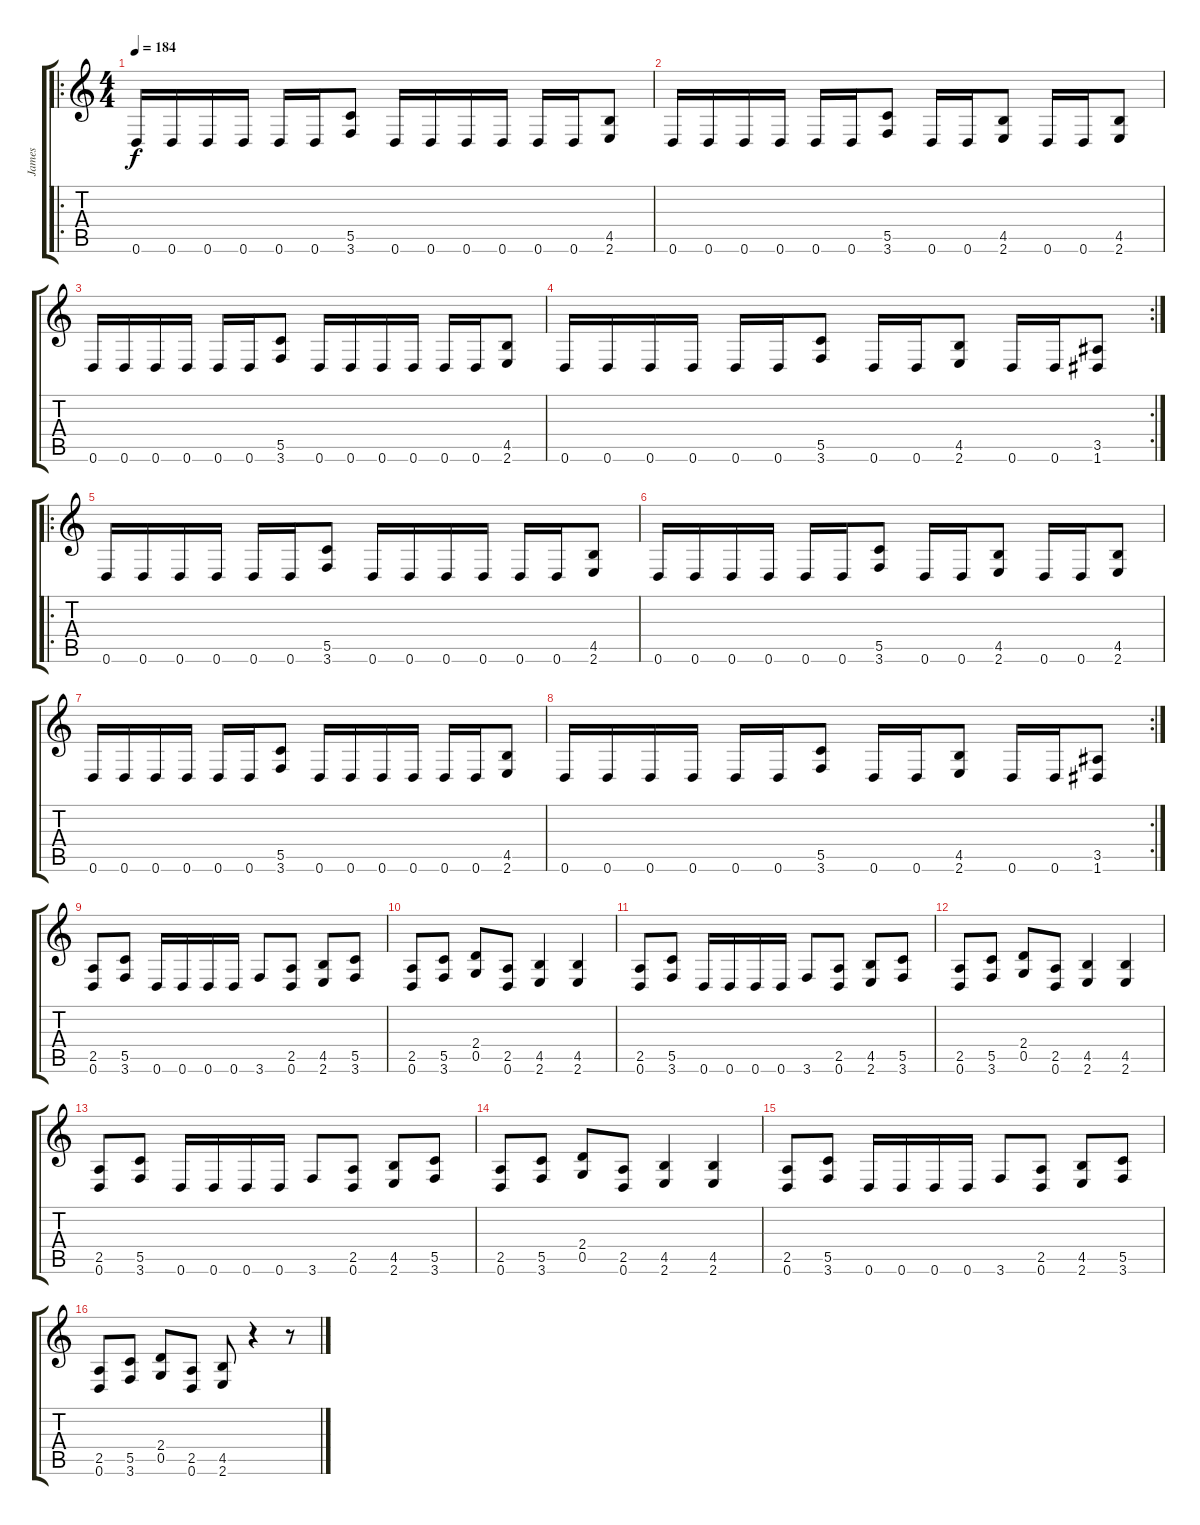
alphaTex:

\track ("James" "James") {instrument distortionguitar}
\staff {score tabs}
\tuning (D4 A3 F3 C3 G2 D2) {hide}
\ro
\ts (4 4)
\tempo 184
\clef g2
\ks c
0.6.16{dy f instrument distortionguitar} 0.6.16 0.6.16 0.6.16 0.6.16 0.6.16 (5.5 3.6).8 0.6.16 0.6.16 0.6.16 0.6.16 0.6.16 0.6.16 (4.5 2.6).8 |
0.6.16 0.6.16 0.6.16 0.6.16 0.6.16 0.6.16 (5.5 3.6).8 0.6.16 0.6.16 (4.5 2.6).8 0.6.16 0.6.16 (4.5 2.6).8 |
0.6.16 0.6.16 0.6.16 0.6.16 0.6.16 0.6.16 (5.5 3.6).8 0.6.16 0.6.16 0.6.16 0.6.16 0.6.16 0.6.16 (4.5 2.6).8 |
\rc 2
0.6.16 0.6.16 0.6.16 0.6.16 0.6.16 0.6.16 (5.5 3.6).8 0.6.16 0.6.16 (4.5 2.6).8 0.6.16 0.6.16 (3.5 1.6).8 |
\ro
0.6.16 0.6.16 0.6.16 0.6.16 0.6.16 0.6.16 (5.5 3.6).8 0.6.16 0.6.16 0.6.16 0.6.16 0.6.16 0.6.16 (4.5 2.6).8 |
0.6.16 0.6.16 0.6.16 0.6.16 0.6.16 0.6.16 (5.5 3.6).8 0.6.16 0.6.16 (4.5 2.6).8 0.6.16 0.6.16 (4.5 2.6).8 |
0.6.16 0.6.16 0.6.16 0.6.16 0.6.16 0.6.16 (5.5 3.6).8 0.6.16 0.6.16 0.6.16 0.6.16 0.6.16 0.6.16 (4.5 2.6).8 |
\rc 2
0.6.16 0.6.16 0.6.16 0.6.16 0.6.16 0.6.16 (5.5 3.6).8 0.6.16 0.6.16 (4.5 2.6).8 0.6.16 0.6.16 (3.5 1.6).8 |
(2.5 0.6).8 (5.5 3.6).8 0.6.16 0.6.16 0.6.16 0.6.16 3.6.8 (2.5 0.6).8 (4.5 2.6).8 (5.5 3.6).8 |
(2.5 0.6).8 (5.5 3.6).8 (2.4 0.5).8 (2.5 0.6).8 (4.5 2.6).4 (4.5 2.6).4 |
(2.5 0.6).8 (5.5 3.6).8 0.6.16 0.6.16 0.6.16 0.6.16 3.6.8 (2.5 0.6).8 (4.5 2.6).8 (5.5 3.6).8 |
(2.5 0.6).8 (5.5 3.6).8 (2.4 0.5).8 (2.5 0.6).8 (4.5 2.6).4 (4.5 2.6).4 |
(2.5 0.6).8 (5.5 3.6).8 0.6.16 0.6.16 0.6.16 0.6.16 3.6.8 (2.5 0.6).8 (4.5 2.6).8 (5.5 3.6).8 |
(2.5 0.6).8 (5.5 3.6).8 (2.4 0.5).8 (2.5 0.6).8 (4.5 2.6).4 (4.5 2.6).4 |
(2.5 0.6).8 (5.5 3.6).8 0.6.16 0.6.16 0.6.16 0.6.16 3.6.8 (2.5 0.6).8 (4.5 2.6).8 (5.5 3.6).8 |
(2.5 0.6).8 (5.5 3.6).8 (2.4 0.5).8 (2.5 0.6).8 (4.5 2.6).8 r.4 r.8
